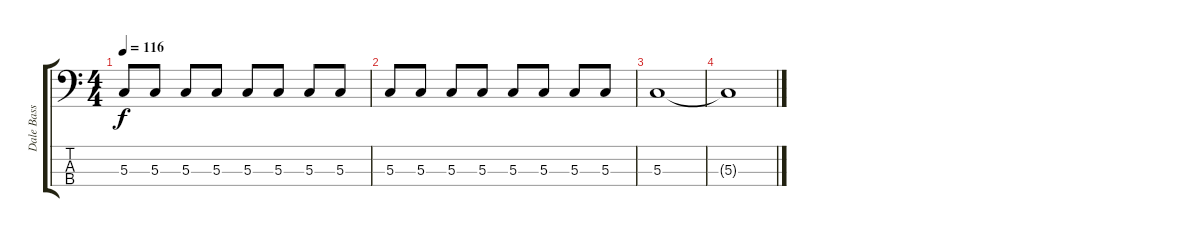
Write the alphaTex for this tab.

\track ("Dale Bass" "Dale Bass") {instrument electricbassfinger}
\staff {score tabs}
\tuning (F2 C2 G1 C1) {hide}
\ts (4 4)
\tempo 116
\clef f4
\ks c
5.3.8{dy f} 5.3.8 5.3.8 5.3.8 5.3.8 5.3.8 5.3.8 5.3.8 |
5.3.8 5.3.8 5.3.8 5.3.8 5.3.8 5.3.8 5.3.8 5.3.8 |
5.3.1 |
5.3{t}.1
